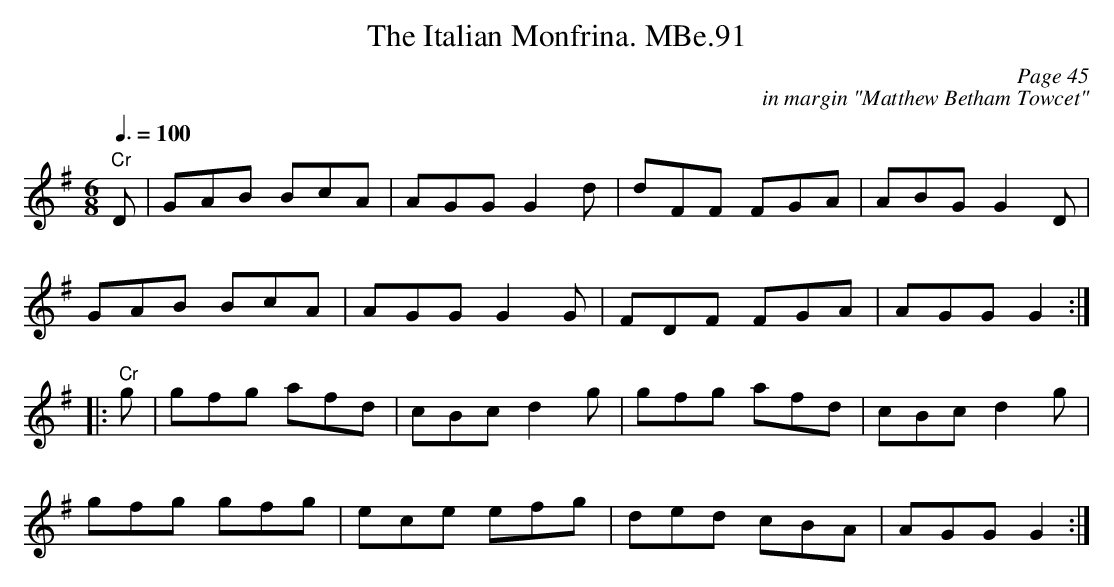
X:1
C:Page 45
T:Italian Monfrina. MBe.91, The
M:6/8
L:1/8
Q:3/8=100
C:in margin "Matthew Betham Towcet"
K:G
"Cr"D|GAB BcA|AGG G2 d|dFF FGA|ABG G2 D|
GAB BcA|AGG G2 G|FDF FGA|AGG G2:|
|:"Cr"g|gfg afd|cBc d2 g|gfg afd|cBc d2 g|
gfg gfg|ece efg|ded cBA|AGG G2:|
